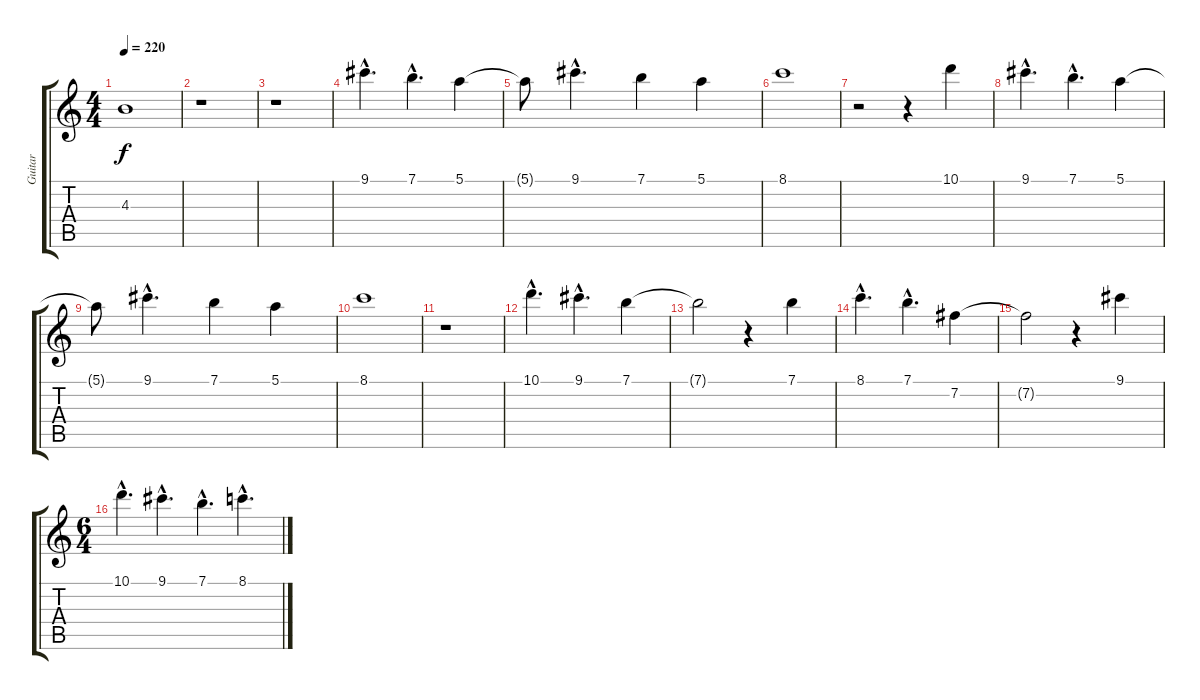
\track ("Guitar" "Guitar") {instrument overdrivenguitar}
\staff {score tabs}
\tuning (E4 B3 G3 D3 A2 E2) {hide}
\ts (4 4)
\tempo 220
\clef g2
\ks c
4.3{t}.1{dy f} |
r.1 |
r.1 |
9.1{hac}.4{d} 7.1{hac}.4{d} 5.1.4 |
5.1{t}.8 9.1{hac}.4{d} 7.1.4 5.1.4 |
8.1.1 |
r.2 r.4 10.1.4 |
9.1{hac}.4{d} 7.1{hac}.4{d} 5.1.4 |
5.1{t}.8 9.1{hac}.4{d} 7.1.4 5.1.4 |
8.1.1 |
r.1 |
10.1{hac}.4{d} 9.1{hac}.4{d} 7.1.4 |
7.1{t}.2 r.4 7.1.4 |
8.1{hac}.4{d} 7.1{hac}.4{d} 7.2.4 |
7.2{t}.2 r.4 9.1.4 |
\ts (6 4)
10.1{hac}.4{d} 9.1{hac}.4{d} 7.1{hac}.4{d} 8.1{hac}.4{d}
